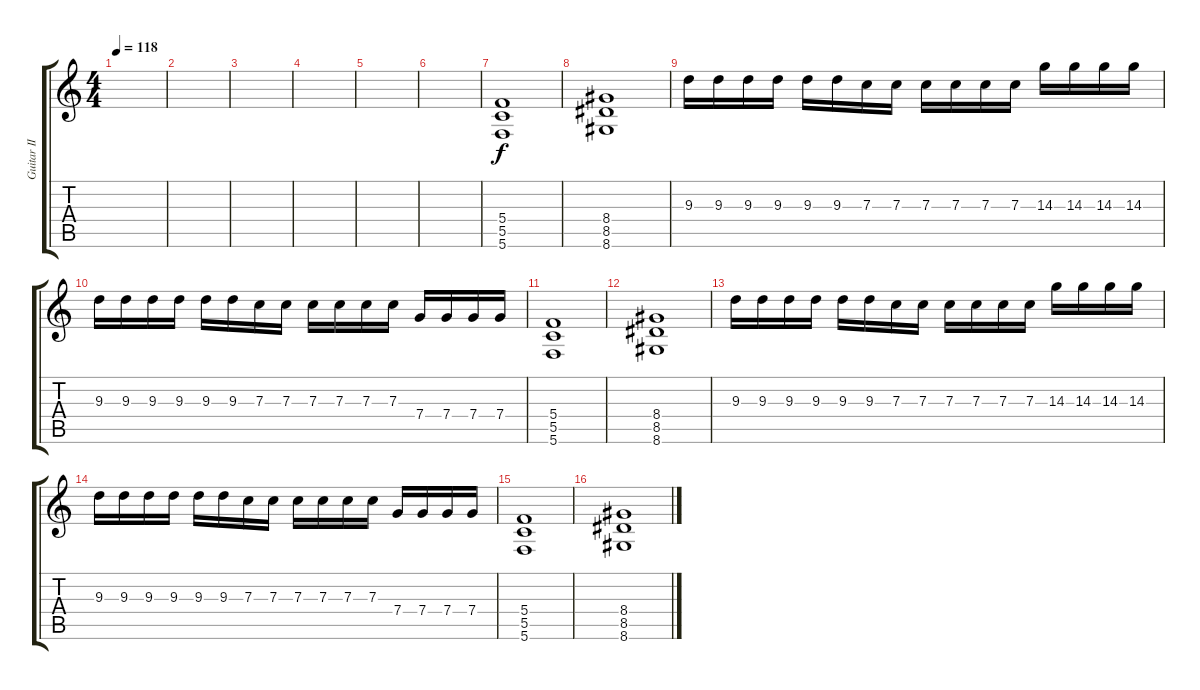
\track ("Guitar II" "Guitar II") {instrument distortionguitar}
\staff {score tabs}
\tuning (D4 A3 F3 C3 G2 C2) {hide}
\ts (4 4)
\tempo 118
\clef g2
\ks c
|
|
|
|
|
|
(5.4 5.5 5.6).1{dy f volume 14 balance 2 instrument overdrivenguitar} |
(8.4 8.5 8.6).1 |
9.3.16{instrument distortionguitar} 9.3.16 9.3.16 9.3.16 9.3.16 9.3.16 7.3.16 7.3.16 7.3.16 7.3.16 7.3.16 7.3.16 14.3.16 14.3.16 14.3.16 14.3.16 |
9.3.16 9.3.16 9.3.16 9.3.16 9.3.16 9.3.16 7.3.16 7.3.16 7.3.16 7.3.16 7.3.16 7.3.16 7.4.16 7.4.16 7.4.16 7.4.16 |
(5.4 5.5 5.6).1{instrument overdrivenguitar} |
(8.4 8.5 8.6).1 |
9.3.16{instrument distortionguitar} 9.3.16 9.3.16 9.3.16 9.3.16 9.3.16 7.3.16 7.3.16 7.3.16 7.3.16 7.3.16 7.3.16 14.3.16 14.3.16 14.3.16 14.3.16 |
9.3.16 9.3.16 9.3.16 9.3.16 9.3.16 9.3.16 7.3.16 7.3.16 7.3.16 7.3.16 7.3.16 7.3.16 7.4.16 7.4.16 7.4.16 7.4.16 |
(5.4 5.5 5.6).1{instrument overdrivenguitar} |
(8.4 8.5 8.6).1
